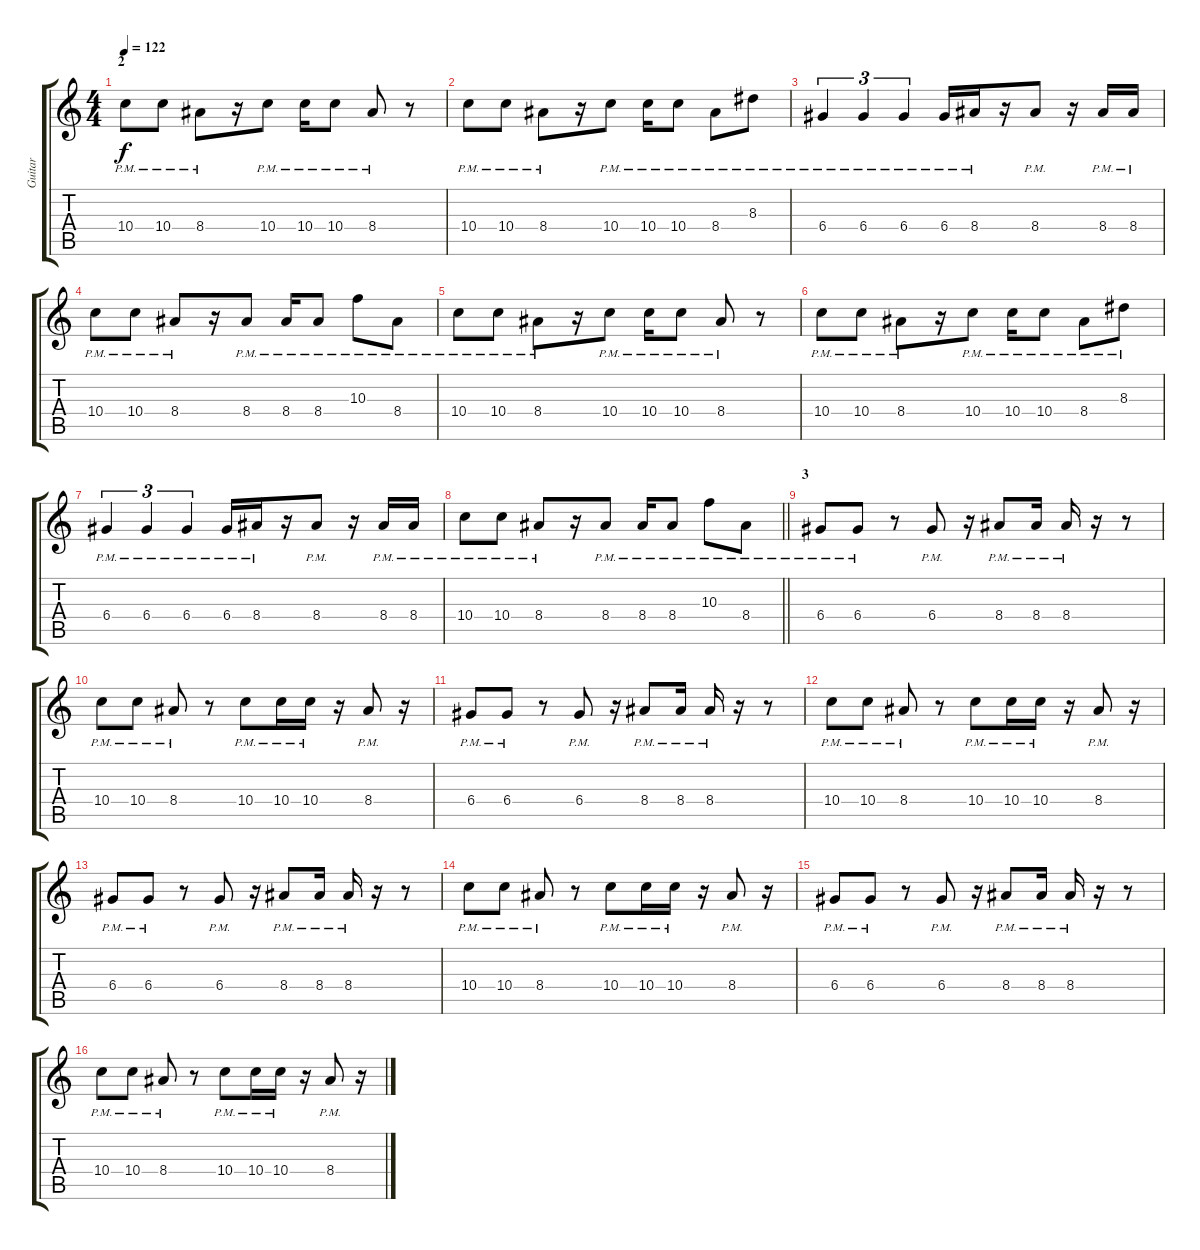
\track ("Guitar" "Guitar") {instrument overdrivenguitar}
\staff {score tabs}
\tuning (E4 B3 G3 D3 A2 E2) {hide}
\ts (4 4)
\section ("" "2")
\tempo 122
\clef g2
\ks c
10.4{pm}.8{dy f} 10.4{pm}.8 8.4{pm}.8 r.16 10.4{pm}.8 10.4{pm}.16 10.4{pm}.8 8.4{pm}.8 r.8 |
10.4{pm}.8 10.4{pm}.8 8.4{pm}.8 r.16 10.4{pm}.8 10.4{pm}.16 10.4{pm}.8 8.4{pm}.8 8.3{pm}.8 |
6.4{pm}.4{tu (3 2)} 6.4{pm}.4{tu (3 2)} 6.4{pm}.4{tu (3 2)} 6.4{pm}.16 8.4{pm}.16 r.16 8.4{pm}.8 r.16 8.4{pm}.16 8.4{pm}.16 |
10.4{pm}.8 10.4{pm}.8 8.4{pm}.8 r.16 8.4{pm}.8 8.4{pm}.16 8.4{pm}.8 10.3{pm}.8 8.4{pm}.8 |
10.4{pm}.8 10.4{pm}.8 8.4{pm}.8 r.16 10.4{pm}.8 10.4{pm}.16 10.4{pm}.8 8.4{pm}.8 r.8 |
10.4{pm}.8 10.4{pm}.8 8.4{pm}.8 r.16 10.4{pm}.8 10.4{pm}.16 10.4{pm}.8 8.4{pm}.8 8.3{pm}.8 |
6.4{pm}.4{tu (3 2)} 6.4{pm}.4{tu (3 2)} 6.4{pm}.4{tu (3 2)} 6.4{pm}.16 8.4{pm}.16 r.16 8.4{pm}.8 r.16 8.4{pm}.16 8.4{pm}.16 |
\barLineRight lightlight
10.4{pm}.8{volume 0} 10.4{pm}.8 8.4{pm}.8 r.16 8.4{pm}.8 8.4{pm}.16 8.4{pm}.8 10.3{pm}.8 8.4{pm}.8 |
\section ("" "3")
6.4{pm}.8{volume 14} 6.4{pm}.8 r.8 6.4{pm}.8 r.16 8.4{pm}.8 8.4{pm}.16 8.4{pm}.16 r.16 r.8 |
10.4{pm}.8 10.4{pm}.8 8.4{pm}.8 r.8 10.4{pm}.8 10.4{pm}.16 10.4{pm}.16 r.16 8.4{pm}.8 r.16 |
6.4{pm}.8 6.4{pm}.8 r.8 6.4{pm}.8 r.16 8.4{pm}.8 8.4{pm}.16 8.4{pm}.16 r.16 r.8 |
10.4{pm}.8 10.4{pm}.8 8.4{pm}.8 r.8 10.4{pm}.8 10.4{pm}.16 10.4{pm}.16 r.16 8.4{pm}.8 r.16 |
6.4{pm}.8 6.4{pm}.8 r.8 6.4{pm}.8 r.16 8.4{pm}.8 8.4{pm}.16 8.4{pm}.16 r.16 r.8 |
10.4{pm}.8 10.4{pm}.8 8.4{pm}.8 r.8 10.4{pm}.8 10.4{pm}.16 10.4{pm}.16 r.16 8.4{pm}.8 r.16 |
6.4{pm}.8 6.4{pm}.8 r.8 6.4{pm}.8 r.16 8.4{pm}.8 8.4{pm}.16 8.4{pm}.16 r.16 r.8 |
10.4{pm}.8{volume 1} 10.4{pm}.8 8.4{pm}.8 r.8 10.4{pm}.8 10.4{pm}.16 10.4{pm}.16 r.16 8.4{pm}.8 r.16
